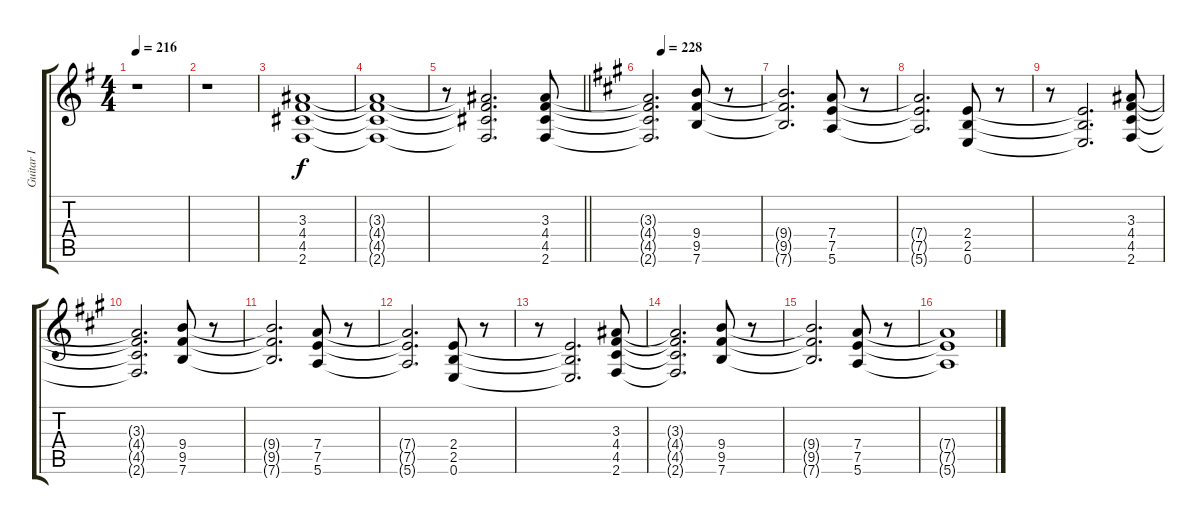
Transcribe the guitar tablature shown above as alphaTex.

\track ("Guitar I" "Guitar I") {mute instrument distortionguitar}
\staff {score tabs}
\tuning (E4 B3 G3 D3 A2 E2) {hide}
\ts (4 4)
\tempo 216
\clef g2
\ks g
r.1{dy f} |
r.1 |
(3.3 4.4 4.5 2.6).1 |
(3.3{t} 4.4{t} 4.5{t} 2.6{t}).1 |
\barLineRight lightlight
r.8 (3.3{t} 4.4{t} 4.5{t} 2.6{t}).2{d} (3.3 4.4 4.5 2.6).8 |
\tempo (228 0.125)
\ks a
(3.3{t} 4.4{t} 4.5{t} 2.6{t}).2{d} (9.4 9.5 7.6).8 r.8 |
(9.4{t} 9.5{t} 7.6{t}).2{d} (7.4 7.5 5.6).8 r.8 |
(7.4{t} 7.5{t} 5.6{t}).2{d} (2.4 2.5 0.6).8 r.8 |
r.8 (2.4{t} 2.5{t} 0.6{t}).2{d} (3.3 4.4 4.5 2.6).8 |
(3.3{t} 4.4{t} 4.5{t} 2.6{t}).2{d} (9.4 9.5 7.6).8 r.8 |
(9.4{t} 9.5{t} 7.6{t}).2{d} (7.4 7.5 5.6).8 r.8 |
(7.4{t} 7.5{t} 5.6{t}).2{d} (2.4 2.5 0.6).8 r.8 |
r.8 (2.4{t} 2.5{t} 0.6{t}).2{d} (3.3 4.4 4.5 2.6).8 |
(3.3{t} 4.4{t} 4.5{t} 2.6{t}).2{d} (9.4 9.5 7.6).8 r.8 |
(9.4{t} 9.5{t} 7.6{t}).2{d} (7.4 7.5 5.6).8 r.8 |
(7.4{t} 7.5{t} 5.6{t}).1
